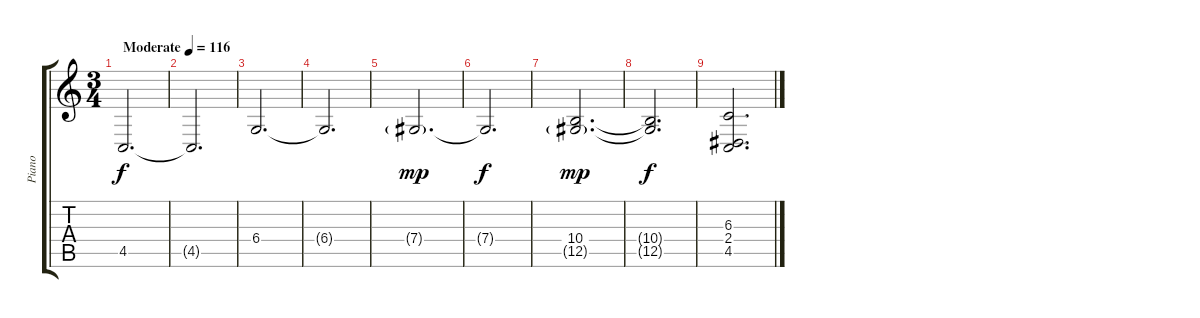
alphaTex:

\track ("Piano" "Piano") {instrument acousticgrandpiano}
\staff {score tabs}
\tuning (Eb4 Bb3 Gb3 Db3 Ab2 Eb2) {hide}
\ts (3 4)
\tempo (116 "Moderate")
\clef g2
\ks c
4.5.2{d dy f instrument acousticgrandpiano} |
4.5{t}.2{d} |
6.4.2{d} |
6.4{t}.2{d} |
7.4{g}.2{d dy mp} |
7.4{t}.2{d dy f} |
(10.4 12.5{g}).2{d dy mp} |
(10.4{t} 12.5{t}).2{d dy f} |
(6.3 2.4 4.5).2{d}
